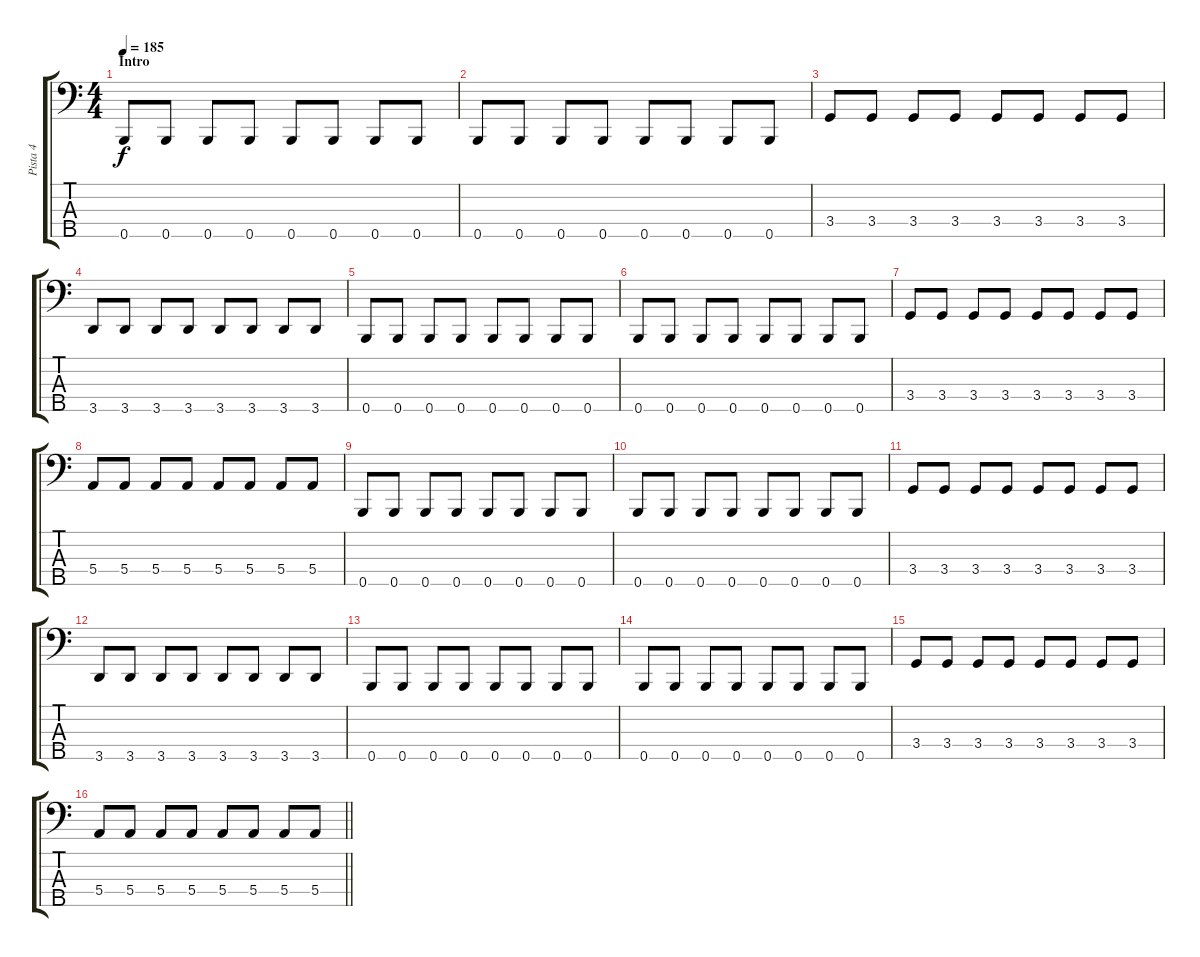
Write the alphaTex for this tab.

\track ("Pista 4" "Pista 4") {instrument electricbasspick}
\staff {score tabs}
\tuning (G2 D2 A1 E1 B0) {hide}
\ts (4 4)
\section ("" "Intro")
\tempo 185
\clef f4
\ks c
0.5.8{dy f instrument electricbasspick} 0.5.8 0.5.8 0.5.8 0.5.8 0.5.8 0.5.8 0.5.8 |
0.5.8 0.5.8 0.5.8 0.5.8 0.5.8 0.5.8 0.5.8 0.5.8 |
3.4.8 3.4.8 3.4.8 3.4.8 3.4.8 3.4.8 3.4.8 3.4.8 |
3.5.8 3.5.8 3.5.8 3.5.8 3.5.8 3.5.8 3.5.8 3.5.8 |
0.5.8 0.5.8 0.5.8 0.5.8 0.5.8 0.5.8 0.5.8 0.5.8 |
0.5.8 0.5.8 0.5.8 0.5.8 0.5.8 0.5.8 0.5.8 0.5.8 |
3.4.8 3.4.8 3.4.8 3.4.8 3.4.8 3.4.8 3.4.8 3.4.8 |
5.4.8 5.4.8 5.4.8 5.4.8 5.4.8 5.4.8 5.4.8 5.4.8 |
0.5.8 0.5.8 0.5.8 0.5.8 0.5.8 0.5.8 0.5.8 0.5.8 |
0.5.8 0.5.8 0.5.8 0.5.8 0.5.8 0.5.8 0.5.8 0.5.8 |
3.4.8 3.4.8 3.4.8 3.4.8 3.4.8 3.4.8 3.4.8 3.4.8 |
3.5.8 3.5.8 3.5.8 3.5.8 3.5.8 3.5.8 3.5.8 3.5.8 |
0.5.8 0.5.8 0.5.8 0.5.8 0.5.8 0.5.8 0.5.8 0.5.8 |
0.5.8 0.5.8 0.5.8 0.5.8 0.5.8 0.5.8 0.5.8 0.5.8 |
3.4.8 3.4.8 3.4.8 3.4.8 3.4.8 3.4.8 3.4.8 3.4.8 |
\barLineRight lightlight
5.4.8 5.4.8 5.4.8 5.4.8 5.4.8 5.4.8 5.4.8 5.4.8
